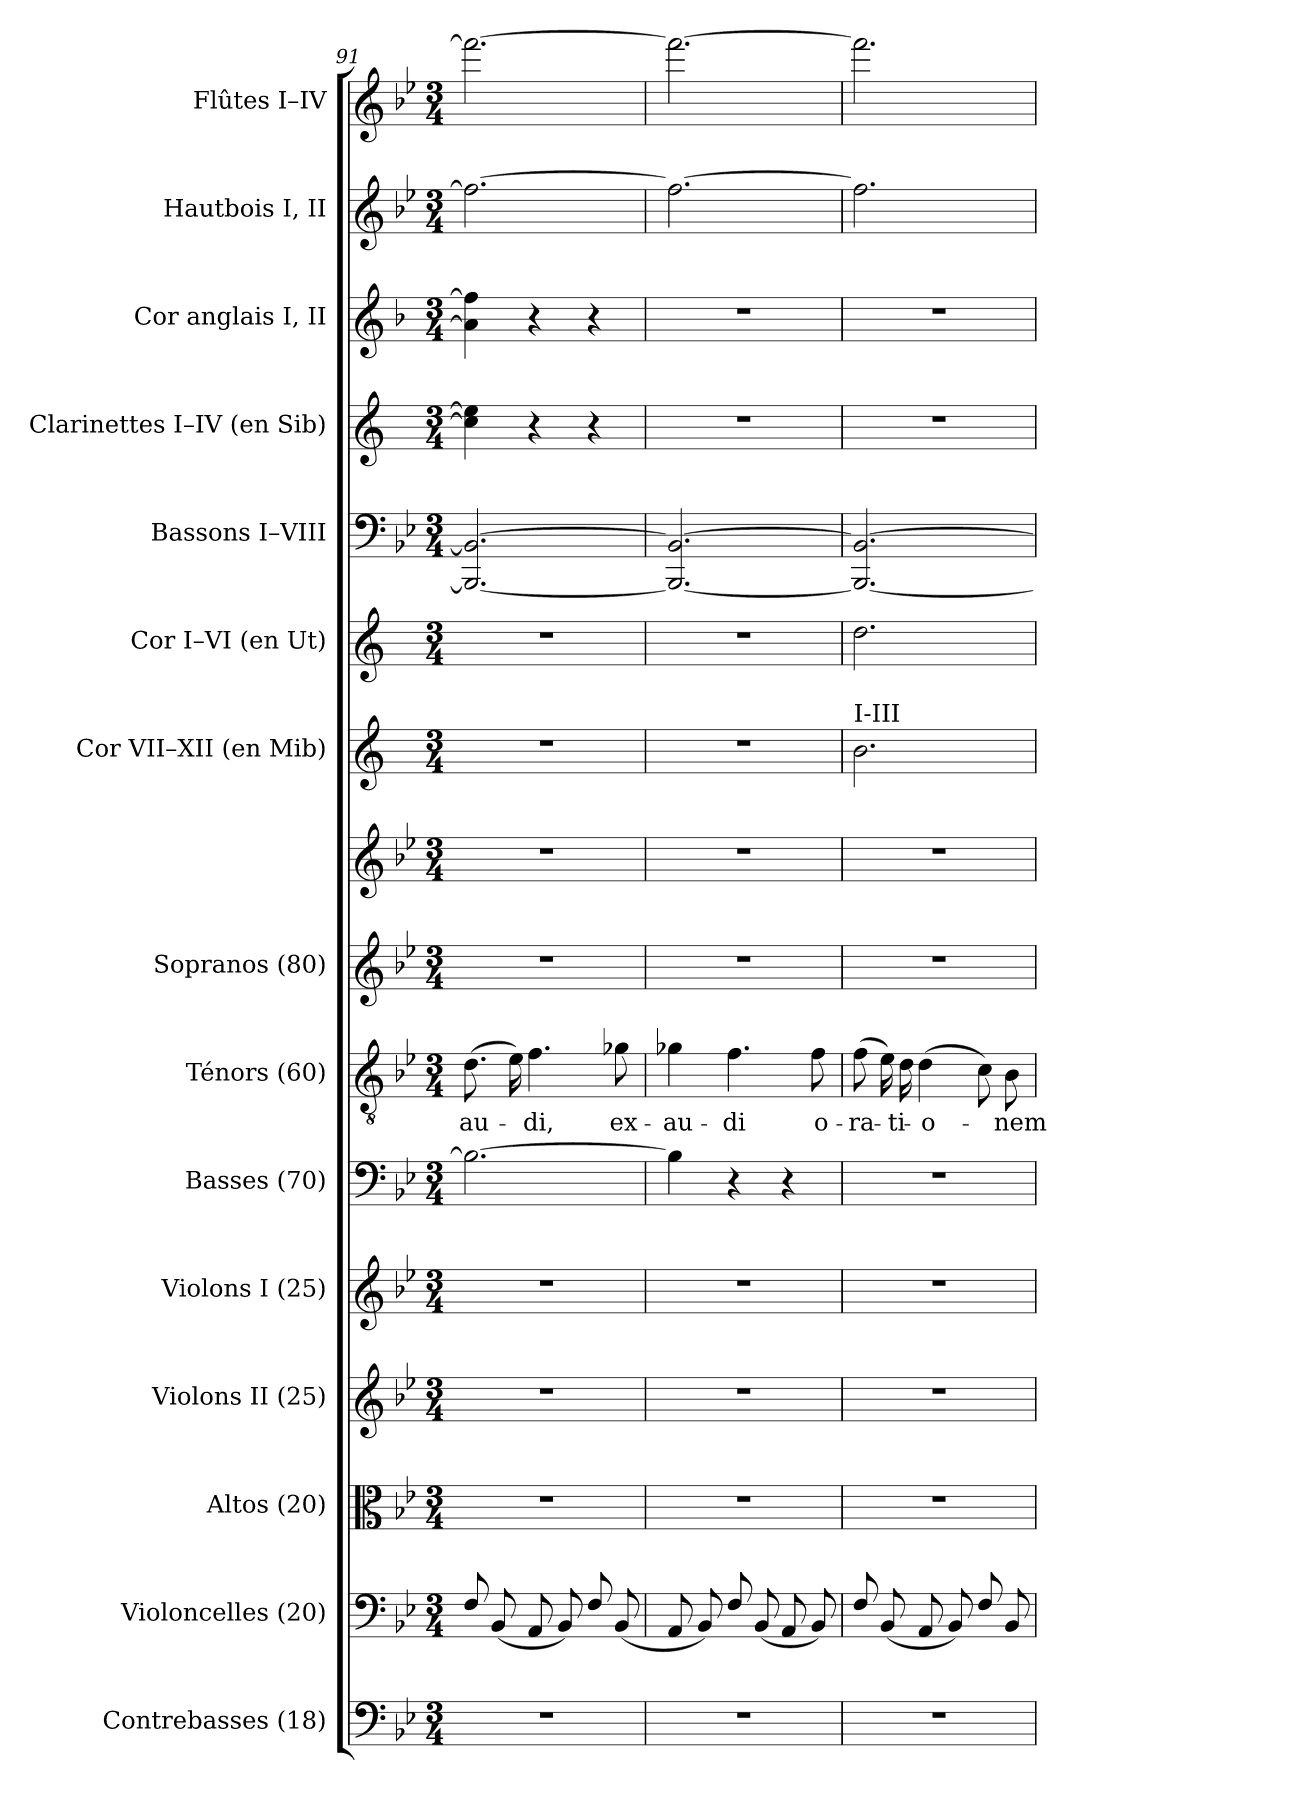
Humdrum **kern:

**kern	**kern	**kern	**kern	**kern	**kern	**kern	**text	**kern	**kern	**kern	**kern	**kern	**kern	**kern	**kern	**kern
*part15	*part14	*part13	*part12	*part11	*part10	*part9	*part9	*part8	*part8	*part7	*part6	*part5	*part4	*part3	*part2	*part1
*staff16	*staff15	*staff14	*staff13	*staff12	*staff11	*staff10	*staff10	*staff9	*staff8	*staff7	*staff6	*staff5	*staff4	*staff3	*staff2	*staff1
*I"Contrebasses (18)	*I"Violoncelles (20)	*I"Altos (20)	*I"Violons II (25)	*I"Violons I (25)	*I"Basses (70)	*I"Ténors (60)	*	*I"Sopranos (80)	*	*I"Cor VII–XII (en Mib)	*I"Cor I–VI (en Ut)	*I"Bassons I–VIII	*I"Clarinettes I–IV (en Sib)	*I"Cor anglais I, II	*I"Hautbois I, II	*I"Flûtes I–IV
*I'Cb.	*I'Vlles	*I'Altos	*I'Vns II	*I'Vns I	*I'Basses	*I'Tén.	*	*I'Sopr.	*	*I'Cor (Mib)	*I'Cor (Ut)	*I'Bns	*I'Cl. (Sib)	*I'C. a.	*I'Hb.	*I'Fl.
!!LO:PB:g=z
*clefF4	*clefF4	*clefC3	*clefG2	*clefG2	*clefF4	*clefGv2	*	*clefG2	*clefG2	*clefG2	*clefG2	*clefF4	*clefG2	*clefG2	*clefG2	*clefG2
*ITrd7c12	*	*	*	*	*	*ITrd7c12	*	*	*	*ITrd5c9	*ITrd7c12	*	*ITrd1c2	*ITrd4c7	*	*
*k[b-e-]	*k[b-e-]	*k[b-e-]	*k[b-e-]	*k[b-e-]	*k[b-e-]	*k[b-e-]	*	*k[b-e-]	*k[b-e-]	*k[b-e-a-]	*k[]	*k[b-e-]	*k[b-e-]	*k[b-e-]	*k[b-e-]	*k[b-e-]
*B-:	*B-:	*B-:	*B-:	*B-:	*B-:	*B-:	*	*B-:	*B-:	*E-:	*C:	*B-:	*B-:	*B-:	*B-:	*B-:
*M3/4	*M3/4	*M3/4	*M3/4	*M3/4	*M3/4	*M3/4	*	*M3/4	*M3/4	*M3/4	*M3/4	*M3/4	*M3/4	*M3/4	*M3/4	*M3/4
=91	=91	=91	=91	=91	=91	=91	=91	=91	=91	=91	=91	=91	=91	=91	=91	=91
!LO:N:vis=1	!	!LO:N:vis=1	!LO:N:vis=1	!LO:N:vis=1	!	!	!	!	!	!	!	!	!	!	!	!
!	!	!	!	!	!	!	!LO:LY:b:color=#000000	!LO:N:vis=1	!LO:N:vis=1	!LO:N:vis=1	!LO:N:vis=1	!	!	!	!	!
2.r	8Fi/	2.r	2.r	2.r	2.B-i\_>	(8.Di\	-au-	2.r	2.r	2.r	2.r	2.BBB-i/_< 2.BB-i_>	4b-i\] 4ddi]	4di\] 4b-i]	2.ffi\_>	2.fffi\_>
.	(8BB-i/	.	.	.	.	.	.	.	.	.	.	.	.	.	.	.
.	.	.	.	.	.	16E-i\)	.	.	.	.	.	.	.	.	.	.
!	!	!	!	!	!	!	!LO:LY:b:color=#000000	!	!	!	!	!	!	!	!	!
.	8AAi/	.	.	.	.	4.Fi\	-di,	.	.	.	.	.	4r	4r	.	.
.	8BB-i/)	.	.	.	.	.	.	.	.	.	.	.	.	.	.	.
.	8Fi/	.	.	.	.	.	.	.	.	.	.	.	4r	4r	.	.
!	!	!	!	!	!	!	!LO:LY:b:color=#000000	!	!	!	!	!	!	!	!	!
.	(8BB-i/	.	.	.	.	8G-Xi\	ex-	.	.	.	.	.	.	.	.	.
=92	=92	=92	=92	=92	=92	=92	=92	=92	=92	=92	=92	=92	=92	=92	=92	=92
!LO:N:vis=1	!	!LO:N:vis=1	!LO:N:vis=1	!LO:N:vis=1	!	!	!	!	!	!	!	!	!	!	!	!
!	!	!	!	!	!	!	!LO:LY:b:color=#000000	!LO:N:vis=1	!LO:N:vis=1	!LO:N:vis=1	!LO:N:vis=1	!	!LO:N:vis=1	!LO:N:vis=1	!	!
2.r	8AAi/	2.r	2.r	2.r	4B-i\]	4G-Xi\	-au-	2.r	2.r	2.r	2.r	2.BBB-i/_< 2.BB-i_>	2.r	2.r	2.ffi\_>	2.fffi\_>
.	8BB-i/)	.	.	.	.	.	.	.	.	.	.	.	.	.	.	.
!	!	!	!	!	!	!	!LO:LY:b:color=#000000	!	!	!	!	!	!	!	!	!
.	8Fi/	.	.	.	4r	4.Fi\	-di	.	.	.	.	.	.	.	.	.
.	(8BB-i/	.	.	.	.	.	.	.	.	.	.	.	.	.	.	.
.	8AAi/	.	.	.	4r	.	.	.	.	.	.	.	.	.	.	.
!	!	!	!	!	!	!	!LO:LY:b:color=#000000	!	!	!	!	!	!	!	!	!
.	8BB-i/)	.	.	.	.	8Fi\	o-	.	.	.	.	.	.	.	.	.
=93	=93	=93	=93	=93	=93	=93	=93	=93	=93	=93	=93	=93	=93	=93	=93	=93
!LO:N:vis=1	!	!LO:N:vis=1	!LO:N:vis=1	!LO:N:vis=1	!LO:N:vis=1	!	!	!	!	!	!	!	!	!	!	!
!	!	!	!	!	!	!	!	!	!	!LO:TX:a:t=I-III	!	!	!	!	!	!
!	!	!	!	!	!	!	!LO:LY:b:color=#000000	!LO:N:vis=1	!LO:N:vis=1	!	!	!	!LO:N:vis=1	!LO:N:vis=1	!	!
2.r	8Fi/	2.r	2.r	2.r	2.r	(8Fi\	-ra-	2.r	2.r	2.di\	2.di\	2.BBB-i/_< 2.BB-i_>	2.r	2.r	2.ffi\]	2.fffi\]
.	(8BB-i/	.	.	.	.	16E-i\)	.	.	.	.	.	.	.	.	.	.
!	!	!	!	!	!	!	!LO:LY:b:color=#000000	!	!	!	!	!	!	!	!	!
.	.	.	.	.	.	16Di\	-ti-	.	.	.	.	.	.	.	.	.
!	!	!	!	!	!	!	!LO:LY:b:color=#000000	!	!	!	!	!	!	!	!	!
.	8AAi/	.	.	.	.	(4Di\	-o-	.	.	.	.	.	.	.	.	.
.	8BB-i/)	.	.	.	.	.	.	.	.	.	.	.	.	.	.	.
.	8Fi/	.	.	.	.	8Ci\)	.	.	.	.	.	.	.	.	.	.
!	!	!	!	!	!	!	!LO:LY:b:color=#000000	!	!	!	!	!	!	!	!	!
.	8BB-i/	.	.	.	.	8BB-i\	-nem	.	.	.	.	.	.	.	.	.
=	=	=	=	=	=	=	=	=	=	=	=	=	=	=	=	=
*-	*-	*-	*-	*-	*-	*-	*-	*-	*-	*-	*-	*-	*-	*-	*-	*-
